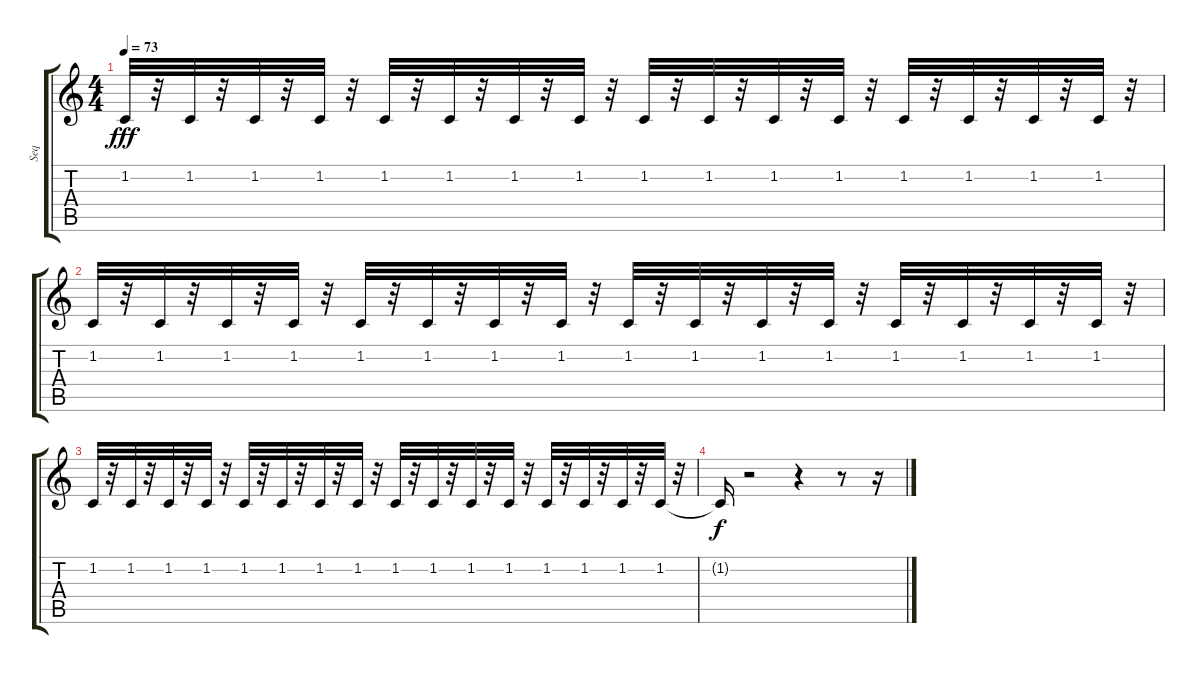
\track ("Seq" "Seq") {instrument percussiveorgan}
\staff {score tabs}
\tuning (E4 B3 G3 D3 A2 E2) {hide}
\ts (4 4)
\tempo 73
\clef g2
\ks c
1.2.32{dy fff} r.32 1.2.32 r.32 1.2.32 r.32 1.2.32 r.32 1.2.32 r.32 1.2.32 r.32 1.2.32 r.32 1.2.32 r.32 1.2.32 r.32 1.2.32 r.32 1.2.32 r.32 1.2.32 r.32 1.2.32 r.32 1.2.32 r.32 1.2.32 r.32 1.2.32 r.32 |
1.2.32 r.32 1.2.32 r.32 1.2.32 r.32 1.2.32 r.32 1.2.32 r.32 1.2.32 r.32 1.2.32 r.32 1.2.32 r.32 1.2.32 r.32 1.2.32 r.32 1.2.32 r.32 1.2.32 r.32 1.2.32 r.32 1.2.32 r.32 1.2.32 r.32 1.2.32 r.32 |
1.2.32 r.32 1.2.32 r.32 1.2.32 r.32 1.2.32 r.32 1.2.32 r.32 1.2.32 r.32 1.2.32 r.32 1.2.32 r.32 1.2.32 r.32 1.2.32 r.32 1.2.32 r.32 1.2.32 r.32 1.2.32 r.32 1.2.32 r.32 1.2.32 r.32 1.2.32 r.32 |
1.2{t}.16{dy f} r.2 r.4 r.8 r.16
